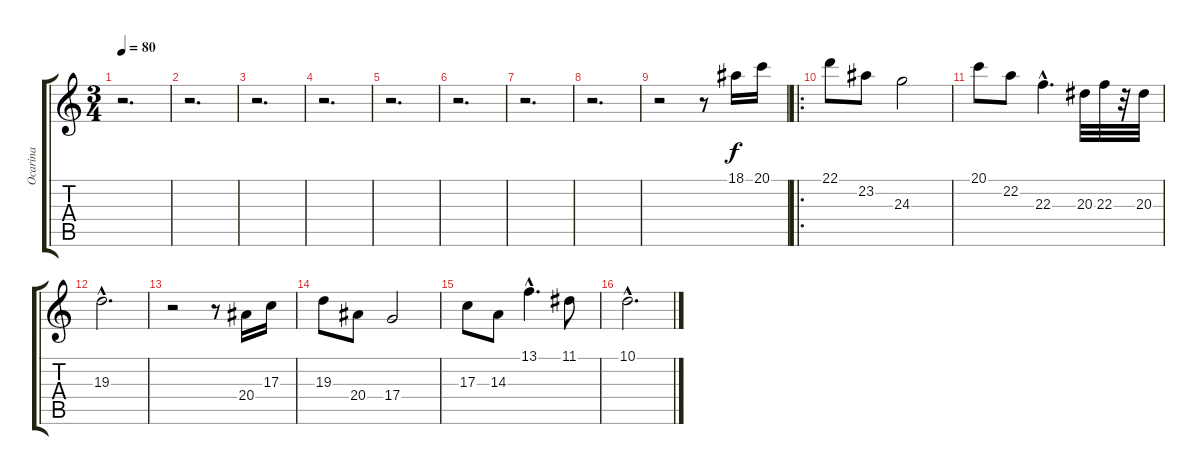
\track ("Ocarina" "Ocarina") {instrument ocarina}
\staff {score tabs}
\tuning (E4 B3 G3 D3 A2 E2) {hide}
\ts (3 4)
\tempo 80
\clef g2
\ks c
r.2{d dy f instrument ocarina} |
r.2{d} |
r.2{d} |
r.2{d} |
r.2{d} |
r.2{d} |
r.2{d} |
r.2{d} |
r.2 r.8 18.1.16 20.1.16 |
\ro
22.1.8 23.2.8 24.3.2 |
20.1.8 22.2.8 22.3{hac}.4{d} 20.3.32 22.3.32 r.32 20.3.32 |
19.3{hac}.2{d} |
r.2 r.8 20.4.16 17.3.16 |
19.3.8 20.4.8 17.4.2 |
17.3.8 14.3.8 13.1{hac}.4{d} 11.1.8 |
10.1{hac}.2{d}
